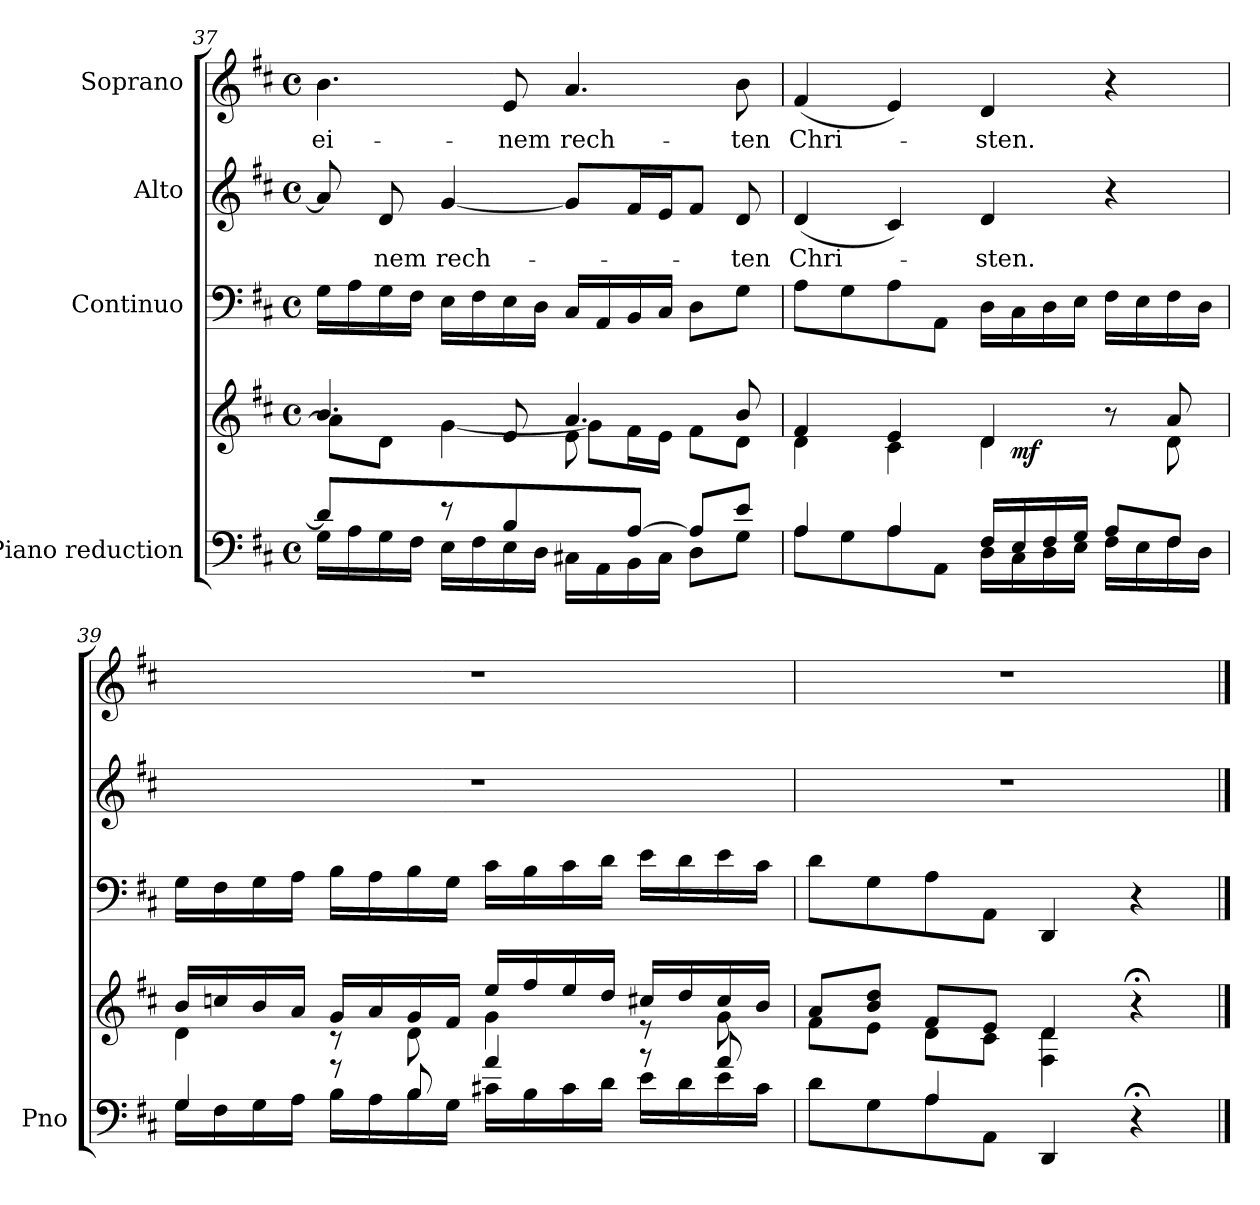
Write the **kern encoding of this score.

**kern	**kern	**dynam	**kern	**kern	**text	**kern	**text
*part4	*part4	*part4	*part3	*part2	*part2	*part1	*part1
*staff5	*staff4	*staff4/5	*staff3	*staff2	*staff2	*staff1	*staff1
*I"Piano reduction	*	*	*I"Continuo	*I"Alto	*	*I"Soprano	*
*I'Pno	*	*	*	*	*	*	*
!!LO:PB:g=z
*clefF4	*clefG2	*	*clefF4	*clefG2	*	*clefG2	*
*k[f#c#]	*k[f#c#]	*	*k[f#c#]	*k[f#c#]	*	*k[f#c#]	*
*M4/4	*M4/4	*	*M4/4	*M4/4	*	*M4/4	*
*met(c)	*met(c)	*	*met(c)	*met(c)	*	*met(c)	*
=37	=37	=37	=37	=37	=37	=37	=37
*^	*^	*	*	*	*	*	*
*	*	*	*^	*	*	*	*	*	*
!	!	!	!	!	!	!	!	!	!	!LO:LY:b
4d/]	16G\LL	4.b/	8a\L]	2ryy	.	16G\LL	8a/]	.	4.b\	ei-
.	16A\	.	.	.	.	16A\	.	.	.	.
!	!	!	!	!	!	!	!	!LO:LY:b	!	!
.	16G\	.	8d\J	.	.	16G\	8d/	-nem	.	.
.	16F#\JJ	.	.	.	.	16F#\JJ	.	.	.	.
!	!	!	!	!	!	!	!	!LO:LY:b	!	!
8r	16E\LL	.	[4g\	.	.	16E\LL	[4g/	rech-	.	.
.	16F#\	.	.	.	.	16F#\	.	.	.	.
!	!	!	!	!	!	!	!	!	!	!LO:LY:b
8B/	16E\	8e/	.	.	.	16E\	.	.	8e/	-nem
.	16D\JJ	.	.	.	.	16D\JJ	.	.	.	.
!	!	!	!	!	!	!	!	!	!	!LO:LY:b
8ryy	16C#X\LL	4.a/	8g\L]	8e\L	.	16C#/LL	8g/L]	.	4.a/	rech-
.	16AA\	.	.	.	.	16AA/	.	.	.	.
[8A/J	16BB\	.	16f#\L	4.ryy	.	16BB/	16f#/L	.	.	.
.	16C#\JJ	.	16e\JJ	.	.	16C#/JJ	16e/J	.	.	.
8A/L]	8D\L	.	8f#\L	.	.	8D\L	8f#/J	.	.	.
!	!	!	!	!	!	!	!	!LO:LY:b	!	!LO:LY:b
8e/J	8G\J	8b/	8d\J	.	.	8G\J	8d/	-ten	8b\	-ten
=38	=38	=38	=38	=38	=38	=38	=38	=38	=38	=38
!	!	!	!	!	!	!	!	!LO:LY:b	!	!LO:LY:b
4A/	8A\L	4f#/	4d\	2ryy	.	8A\L	(4d/	Chri-	(4f#/	Chri-
.	8G\	.	.	.	.	8G\	.	.	.	.
4A/	8A\	4e/	4c#\	.	.	8A\	4c#/)	.	4e/)	.
.	8AA\J	.	.	.	.	8AA\J	.	.	.	.
!	!	!	!	!	!	!	!	!LO:LY:b	!	!LO:LY:b
16F#/LL	16D\LL	4d/	4d\	16ryy	.	16D\LL	4d/	-sten.	4d/	-sten.
!	!	!	!	!	!LO:DY:b	!	!	!	!	!
16E/	16C#\	.	.	4..ryy	mf	16C#\	.	.	.	.
16F#/	16D\	.	.	.	.	16D\	.	.	.	.
16G/JJ	16E\JJ	.	.	.	.	16E\JJ	.	.	.	.
8A/L	16F#\LL	8r	8ryy	.	.	16F#\LL	4r	.	4r	.
.	16E\	.	.	.	.	16E\	.	.	.	.
8F#/J	16F#\	8a/	8d\	.	.	16F#\	.	.	.	.
.	16D\JJ	.	.	.	.	16D\JJ	.	.	.	.
*	*	*	*v	*v	*	*	*	*	*	*
=39	=39	=39	=39	=39	=39	=39	=39	=39	=39
4G/	16G\LL	16b/LL	4d\	.	16G\LL	1r	.	1r	.
.	16F#\	16ccn/	.	.	16F#\	.	.	.	.
.	16G\	16b/	.	.	16G\	.	.	.	.
.	16A\JJ	16a/JJ	.	.	16A\JJ	.	.	.	.
8r	16B\LL	16g/LL	8r	.	16B\LL	.	.	.	.
.	16A\	16a/	.	.	16A\	.	.	.	.
8B/	16B\	16g/	8d\	.	16B\	.	.	.	.
.	16G\JJ	16f#/JJ	.	.	16G\JJ	.	.	.	.
4a/	16c#X\LL	16ee/LL	4g\	.	16c#\LL	.	.	.	.
.	16B\	16ff#/	.	.	16B\	.	.	.	.
.	16c#\	16ee/	.	.	16c#\	.	.	.	.
.	16d\JJ	16dd/JJ	.	.	16d\JJ	.	.	.	.
8r	16e\LL	16cc#X/LL	8r	.	16e\LL	.	.	.	.
.	16d\	16dd/	.	.	16d\	.	.	.	.
8a/	16e\	16cc#/	8g\	.	16e\	.	.	.	.
.	16c#\JJ	16b/JJ	.	.	16c#\JJ	.	.	.	.
=40	=40	=40	=40	=40	=40	=40	=40	=40	=40
4ryy	8d\L	8a/L	8f#\L	.	8d\L	1r	.	1r	.
.	8G\	8b/ 8dd/J	8e\J	.	8G\	.	.	.	.
4A/	8A\	8f#/L	8d\L	.	8A\	.	.	.	.
.	8AA\J	8e/J	8c#\J	.	8AA\J	.	.	.	.
4DD/	4ryy	4d/	4F#\ 4d\	.	4DD/	.	.	.	.
4r;	4ryy	4r;<	4ryy	.	4r	.	.	.	.
*v	*v	*	*	*	*	*	*	*	*
*	*v	*v	*	*	*	*	*	*
==	==	==	==	==	==	==	==
*-	*-	*-	*-	*-	*-	*-	*-
